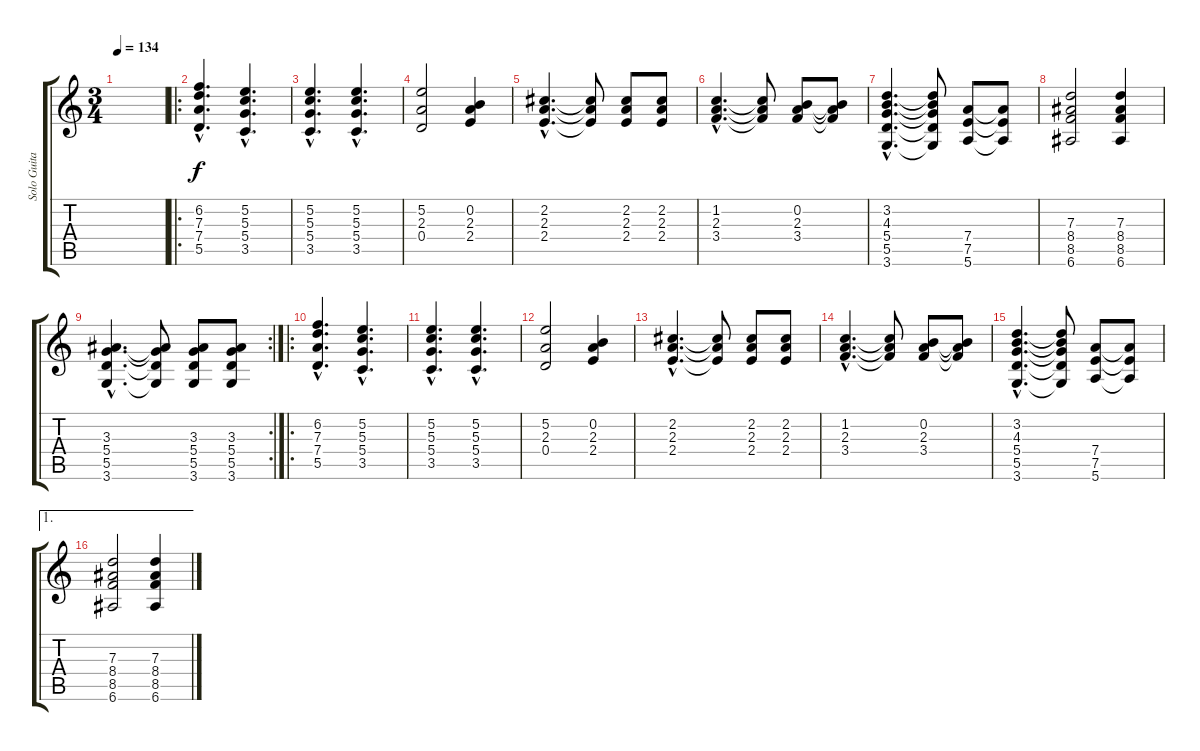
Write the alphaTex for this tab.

\track ("Solo Guitar" "Solo Guita") {instrument distortionguitar}
\staff {score tabs}
\tuning (E4 B3 G3 D3 A2 E2) {hide}
\ts (3 4)
\tempo 134
\clef g2
\ks c
|
\ro
(6.2{hac} 7.3{hac} 7.4{hac} 5.5{hac}).4{d} (5.2{hac} 5.3{hac} 5.4{hac} 3.5{hac}).4{d} |
(5.2{hac} 5.3{hac} 5.4{hac} 3.5{hac}).4{d} (5.2{hac} 5.3{hac} 5.4{hac} 3.5{hac}).4{d} |
(5.2 2.3 0.4).2 (0.2 2.3 2.4).4 |
(2.2{hac} 2.3{hac} 2.4{hac}).4{d} (2.2{t} 2.3{t} 2.4{t}).8 (2.2 2.3 2.4).8 (2.2 2.3 2.4).8 |
(1.2{hac} 2.3{hac} 3.4{hac}).4{d} (1.2{t} 2.3{t} 3.4{t}).8 (0.2 2.3 3.4).8 (0.2{t} 2.3{t} 3.4{t}).8 |
(3.2{hac} 4.3{hac} 5.4{hac} 5.5{hac} 3.6{hac}).4{d} (3.2{t} 4.3{t} 5.4{t} 5.5{t} 3.6{t}).8 (7.4 7.5 5.6).8 (7.4{t} 7.5{t} 5.6{t}).8 |
(7.3 8.4 8.5 6.6).2 (7.3 8.4 8.5 6.6).4 |
\rc 2
(3.3{hac} 5.4{hac} 5.5{hac} 3.6{hac}).4{d} (3.3{t} 5.4{t} 5.5{t} 3.6{t}).8 (3.3 5.4 5.5 3.6).8 (3.3 5.4 5.5 3.6).8 |
\ro
(6.2{hac} 7.3{hac} 7.4{hac} 5.5{hac}).4{d} (5.2{hac} 5.3{hac} 5.4{hac} 3.5{hac}).4{d} |
(5.2{hac} 5.3{hac} 5.4{hac} 3.5{hac}).4{d} (5.2{hac} 5.3{hac} 5.4{hac} 3.5{hac}).4{d} |
(5.2 2.3 0.4).2 (0.2 2.3 2.4).4 |
(2.2{hac} 2.3{hac} 2.4{hac}).4{d} (2.2{t} 2.3{t} 2.4{t}).8 (2.2 2.3 2.4).8 (2.2 2.3 2.4).8 |
(1.2{hac} 2.3{hac} 3.4{hac}).4{d} (1.2{t} 2.3{t} 3.4{t}).8 (0.2 2.3 3.4).8 (0.2{t} 2.3{t} 3.4{t}).8 |
(3.2{hac} 4.3{hac} 5.4{hac} 5.5{hac} 3.6{hac}).4{d} (3.2{t} 4.3{t} 5.4{t} 5.5{t} 3.6{t}).8 (7.4 7.5 5.6).8 (7.4{t} 7.5{t} 5.6{t}).8 |
\ae 1
(7.3 8.4 8.5 6.6).2 (7.3 8.4 8.5 6.6).4
